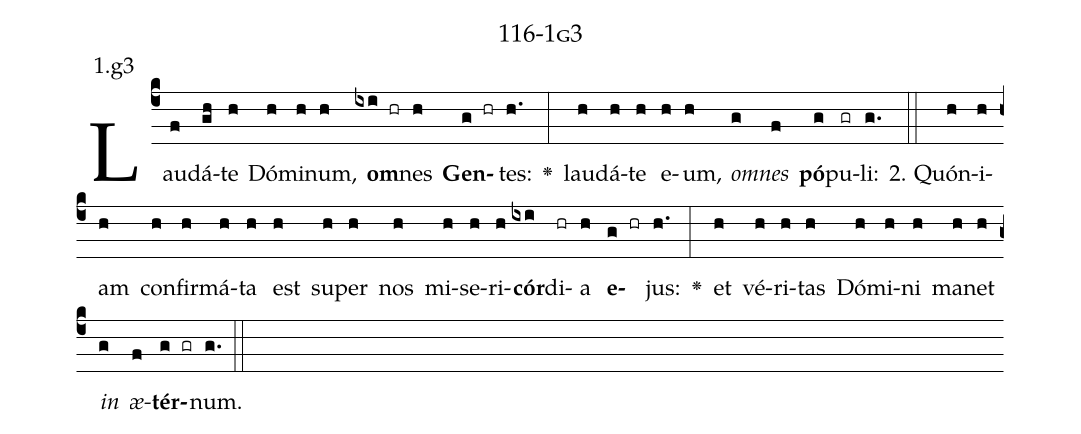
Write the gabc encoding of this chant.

name: 116-1g3;
annotation: 1.g3;
%%
(c4)Lau(f)dá(gh)te(h) Dó(h)mi(h)num,(h) <b>om</b>(ixi hr)nes(h) <b>Gen</b>(g hr)tes:(h.) <v>\greheightstar</v>(:) lau(h)dá(h)te(h) e(h)um,(h) <i>om</i>(g)<i>nes</i>(f) <b>pó</b>(g)pu(gr)li:(g.) (::)
2. Quón(h)i(h)am(h) con(h)fir(h)má(h)ta(h) est(h) su(h)per(h) nos(h) mi(h)se(h)ri(h)<b>cór</b>(ixi)di(hr)a(h) <b>e</b>(g hr)jus:(h.) <v>\greheightstar</v>(:) et(h) vé(h)ri(h)tas(h) Dó(h)mi(h)ni(h) ma(h)net(h) <i>in</i>(g) <i>æ</i>(f)<b>tér</b>(g gr)num.(g.) (::)
